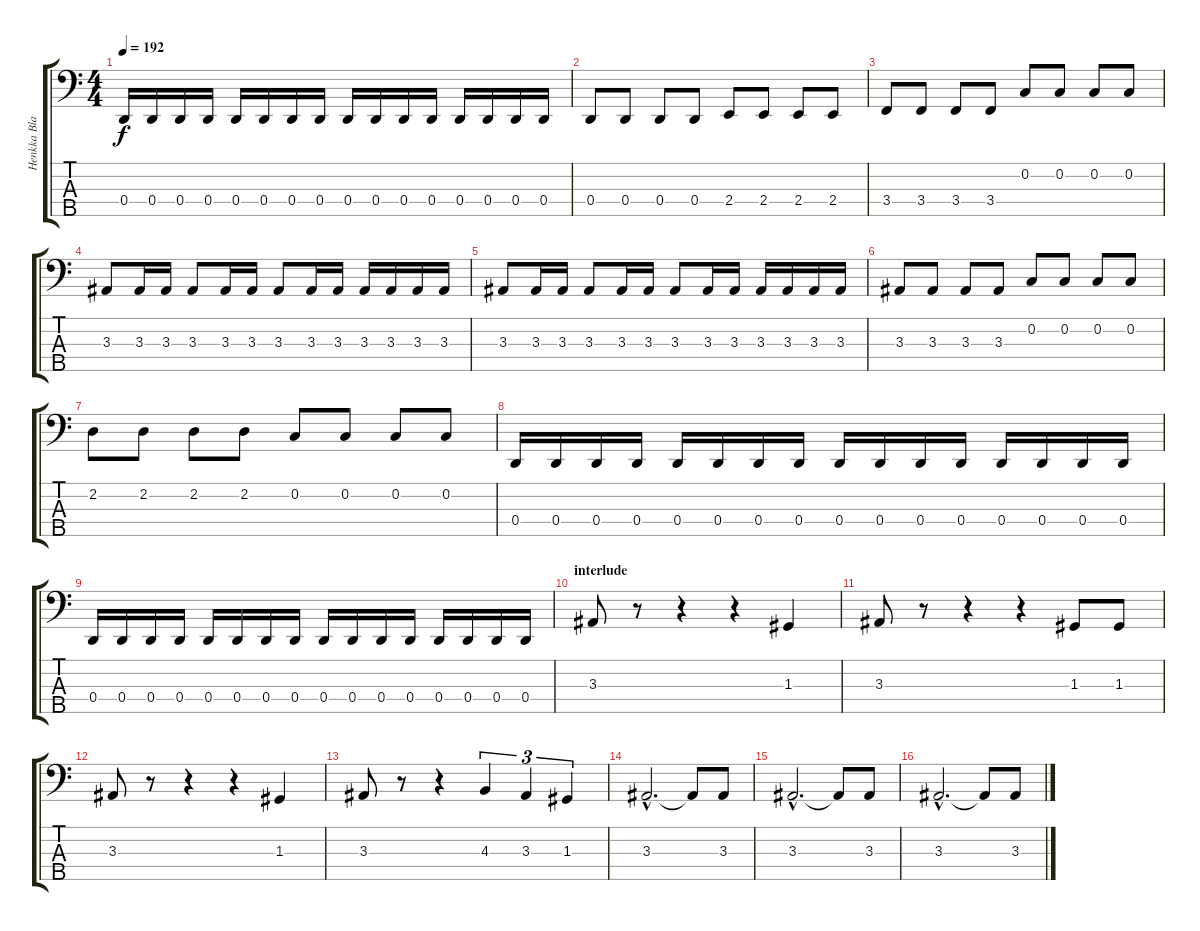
\track ("Henkka Blacksmith" "Henkka Bla") {instrument electricbasspick}
\staff {score tabs}
\tuning (F2 C2 G1 D1 A0) {hide}
\ts (4 4)
\tempo 192
\clef f4
\ks c
0.4.16{dy f} 0.4.16 0.4.16 0.4.16 0.4.16 0.4.16 0.4.16 0.4.16 0.4.16 0.4.16 0.4.16 0.4.16 0.4.16 0.4.16 0.4.16 0.4.16 |
0.4.8 0.4.8 0.4.8 0.4.8 2.4.8 2.4.8 2.4.8 2.4.8 |
3.4.8 3.4.8 3.4.8 3.4.8 0.2.8 0.2.8 0.2.8 0.2.8 |
3.3.8 3.3.16 3.3.16 3.3.8 3.3.16 3.3.16 3.3.8 3.3.16 3.3.16 3.3.16 3.3.16 3.3.16 3.3.16 |
3.3.8 3.3.16 3.3.16 3.3.8 3.3.16 3.3.16 3.3.8 3.3.16 3.3.16 3.3.16 3.3.16 3.3.16 3.3.16 |
3.3.8 3.3.8 3.3.8 3.3.8 0.2.8 0.2.8 0.2.8 0.2.8 |
2.2.8 2.2.8 2.2.8 2.2.8 0.2.8 0.2.8 0.2.8 0.2.8 |
0.4.16 0.4.16 0.4.16 0.4.16 0.4.16 0.4.16 0.4.16 0.4.16 0.4.16 0.4.16 0.4.16 0.4.16 0.4.16 0.4.16 0.4.16 0.4.16 |
0.4.16 0.4.16 0.4.16 0.4.16 0.4.16 0.4.16 0.4.16 0.4.16 0.4.16 0.4.16 0.4.16 0.4.16 0.4.16 0.4.16 0.4.16 0.4.16 |
\section ("" "interlude")
3.3.8 r.8 r.4 r.4 1.3.4 |
3.3.8 r.8 r.4 r.4 1.3.8 1.3.8 |
3.3.8 r.8 r.4 r.4 1.3.4 |
3.3.8 r.8 r.4 4.3.4{tu (3 2)} 3.3.4{tu (3 2)} 1.3.4{tu (3 2)} |
3.3{hac}.2{d} 3.3{t}.8 3.3.8 |
3.3{hac}.2{d} 3.3{t}.8 3.3.8 |
3.3{hac}.2{d} 3.3{t}.8 3.3.8
